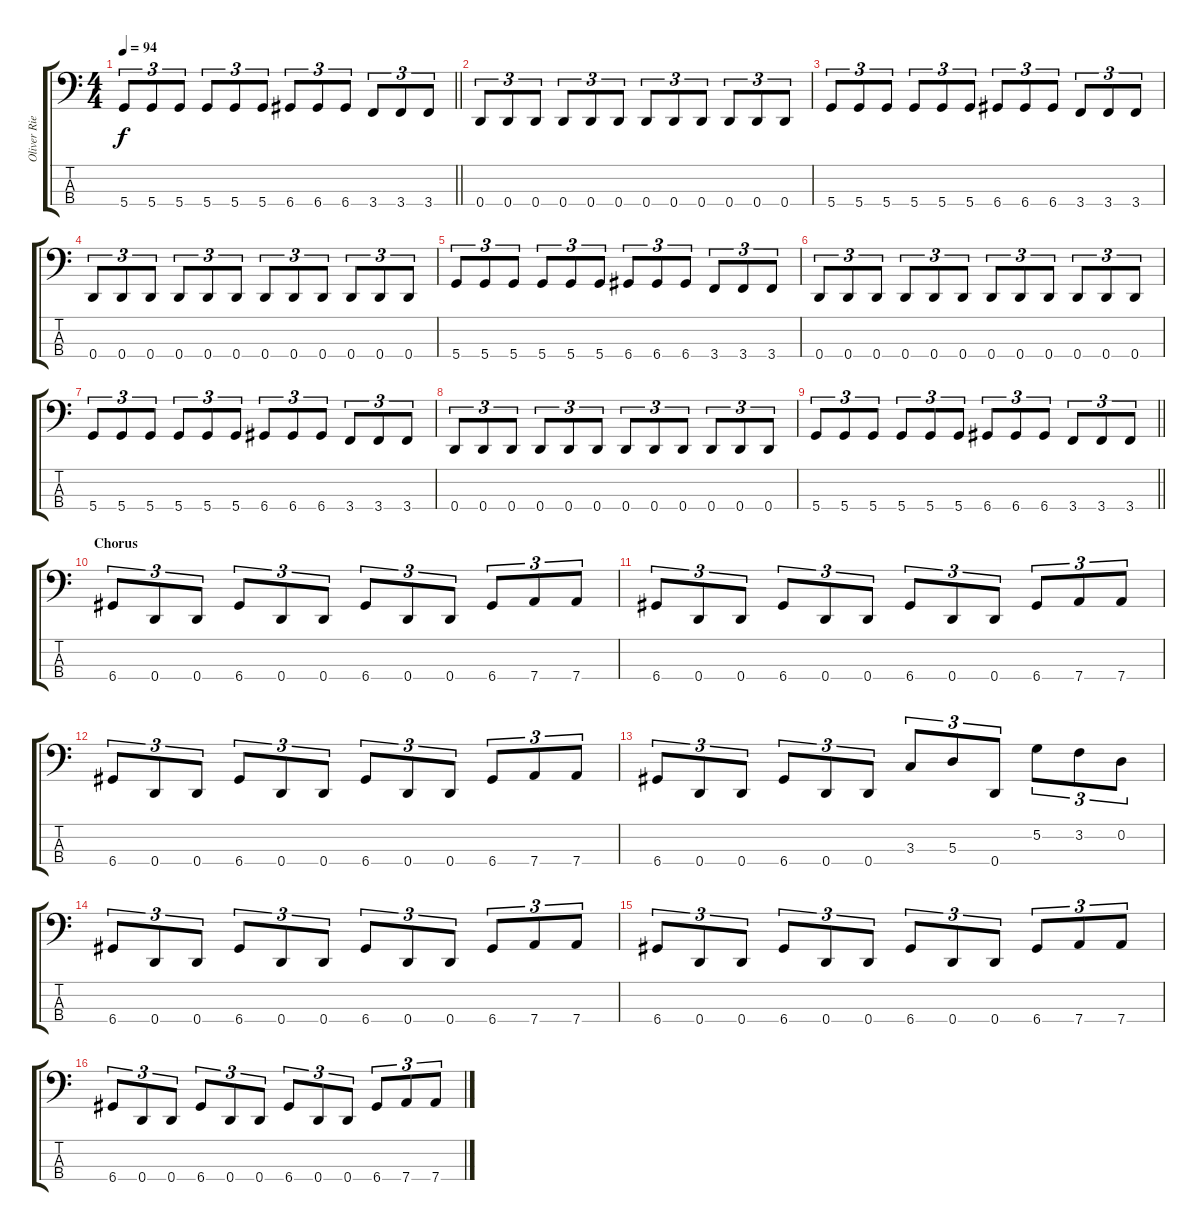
\track ("Oliver Riedel [Bass]" "Oliver Rie") {instrument electricbasspick}
\staff {score tabs}
\tuning (G2 D2 A1 D1) {hide}
\ts (4 4)
\tempo 94
\clef f4
\barLineRight lightlight
\ks c
5.4.8{tu (3 2) dy f} 5.4.8{tu (3 2)} 5.4.8{tu (3 2)} 5.4.8{tu (3 2)} 5.4.8{tu (3 2)} 5.4.8{tu (3 2)} 6.4.8{tu (3 2)} 6.4.8{tu (3 2)} 6.4.8{tu (3 2)} 3.4.8{tu (3 2)} 3.4.8{tu (3 2)} 3.4.8{tu (3 2)} |
\section ("" "")
0.4.8{tu (3 2)} 0.4.8{tu (3 2)} 0.4.8{tu (3 2)} 0.4.8{tu (3 2)} 0.4.8{tu (3 2)} 0.4.8{tu (3 2)} 0.4.8{tu (3 2)} 0.4.8{tu (3 2)} 0.4.8{tu (3 2)} 0.4.8{tu (3 2)} 0.4.8{tu (3 2)} 0.4.8{tu (3 2)} |
5.4.8{tu (3 2)} 5.4.8{tu (3 2)} 5.4.8{tu (3 2)} 5.4.8{tu (3 2)} 5.4.8{tu (3 2)} 5.4.8{tu (3 2)} 6.4.8{tu (3 2)} 6.4.8{tu (3 2)} 6.4.8{tu (3 2)} 3.4.8{tu (3 2)} 3.4.8{tu (3 2)} 3.4.8{tu (3 2)} |
0.4.8{tu (3 2)} 0.4.8{tu (3 2)} 0.4.8{tu (3 2)} 0.4.8{tu (3 2)} 0.4.8{tu (3 2)} 0.4.8{tu (3 2)} 0.4.8{tu (3 2)} 0.4.8{tu (3 2)} 0.4.8{tu (3 2)} 0.4.8{tu (3 2)} 0.4.8{tu (3 2)} 0.4.8{tu (3 2)} |
5.4.8{tu (3 2)} 5.4.8{tu (3 2)} 5.4.8{tu (3 2)} 5.4.8{tu (3 2)} 5.4.8{tu (3 2)} 5.4.8{tu (3 2)} 6.4.8{tu (3 2)} 6.4.8{tu (3 2)} 6.4.8{tu (3 2)} 3.4.8{tu (3 2)} 3.4.8{tu (3 2)} 3.4.8{tu (3 2)} |
0.4.8{tu (3 2)} 0.4.8{tu (3 2)} 0.4.8{tu (3 2)} 0.4.8{tu (3 2)} 0.4.8{tu (3 2)} 0.4.8{tu (3 2)} 0.4.8{tu (3 2)} 0.4.8{tu (3 2)} 0.4.8{tu (3 2)} 0.4.8{tu (3 2)} 0.4.8{tu (3 2)} 0.4.8{tu (3 2)} |
5.4.8{tu (3 2)} 5.4.8{tu (3 2)} 5.4.8{tu (3 2)} 5.4.8{tu (3 2)} 5.4.8{tu (3 2)} 5.4.8{tu (3 2)} 6.4.8{tu (3 2)} 6.4.8{tu (3 2)} 6.4.8{tu (3 2)} 3.4.8{tu (3 2)} 3.4.8{tu (3 2)} 3.4.8{tu (3 2)} |
0.4.8{tu (3 2)} 0.4.8{tu (3 2)} 0.4.8{tu (3 2)} 0.4.8{tu (3 2)} 0.4.8{tu (3 2)} 0.4.8{tu (3 2)} 0.4.8{tu (3 2)} 0.4.8{tu (3 2)} 0.4.8{tu (3 2)} 0.4.8{tu (3 2)} 0.4.8{tu (3 2)} 0.4.8{tu (3 2)} |
\barLineRight lightlight
5.4.8{tu (3 2)} 5.4.8{tu (3 2)} 5.4.8{tu (3 2)} 5.4.8{tu (3 2)} 5.4.8{tu (3 2)} 5.4.8{tu (3 2)} 6.4.8{tu (3 2)} 6.4.8{tu (3 2)} 6.4.8{tu (3 2)} 3.4.8{tu (3 2)} 3.4.8{tu (3 2)} 3.4.8{tu (3 2)} |
\section ("" "Chorus")
6.4.8{tu (3 2)} 0.4.8{tu (3 2)} 0.4.8{tu (3 2)} 6.4.8{tu (3 2)} 0.4.8{tu (3 2)} 0.4.8{tu (3 2)} 6.4.8{tu (3 2)} 0.4.8{tu (3 2)} 0.4.8{tu (3 2)} 6.4.8{tu (3 2)} 7.4.8{tu (3 2)} 7.4.8{tu (3 2)} |
6.4.8{tu (3 2)} 0.4.8{tu (3 2)} 0.4.8{tu (3 2)} 6.4.8{tu (3 2)} 0.4.8{tu (3 2)} 0.4.8{tu (3 2)} 6.4.8{tu (3 2)} 0.4.8{tu (3 2)} 0.4.8{tu (3 2)} 6.4.8{tu (3 2)} 7.4.8{tu (3 2)} 7.4.8{tu (3 2)} |
6.4.8{tu (3 2)} 0.4.8{tu (3 2)} 0.4.8{tu (3 2)} 6.4.8{tu (3 2)} 0.4.8{tu (3 2)} 0.4.8{tu (3 2)} 6.4.8{tu (3 2)} 0.4.8{tu (3 2)} 0.4.8{tu (3 2)} 6.4.8{tu (3 2)} 7.4.8{tu (3 2)} 7.4.8{tu (3 2)} |
6.4.8{tu (3 2)} 0.4.8{tu (3 2)} 0.4.8{tu (3 2)} 6.4.8{tu (3 2)} 0.4.8{tu (3 2)} 0.4.8{tu (3 2)} 3.3.8{tu (3 2)} 5.3.8{tu (3 2)} 0.4.8{tu (3 2)} 5.2.8{tu (3 2)} 3.2.8{tu (3 2)} 0.2.8{tu (3 2)} |
6.4.8{tu (3 2)} 0.4.8{tu (3 2)} 0.4.8{tu (3 2)} 6.4.8{tu (3 2)} 0.4.8{tu (3 2)} 0.4.8{tu (3 2)} 6.4.8{tu (3 2)} 0.4.8{tu (3 2)} 0.4.8{tu (3 2)} 6.4.8{tu (3 2)} 7.4.8{tu (3 2)} 7.4.8{tu (3 2)} |
6.4.8{tu (3 2)} 0.4.8{tu (3 2)} 0.4.8{tu (3 2)} 6.4.8{tu (3 2)} 0.4.8{tu (3 2)} 0.4.8{tu (3 2)} 6.4.8{tu (3 2)} 0.4.8{tu (3 2)} 0.4.8{tu (3 2)} 6.4.8{tu (3 2)} 7.4.8{tu (3 2)} 7.4.8{tu (3 2)} |
6.4.8{tu (3 2)} 0.4.8{tu (3 2)} 0.4.8{tu (3 2)} 6.4.8{tu (3 2)} 0.4.8{tu (3 2)} 0.4.8{tu (3 2)} 6.4.8{tu (3 2)} 0.4.8{tu (3 2)} 0.4.8{tu (3 2)} 6.4.8{tu (3 2)} 7.4.8{tu (3 2)} 7.4.8{tu (3 2)}
